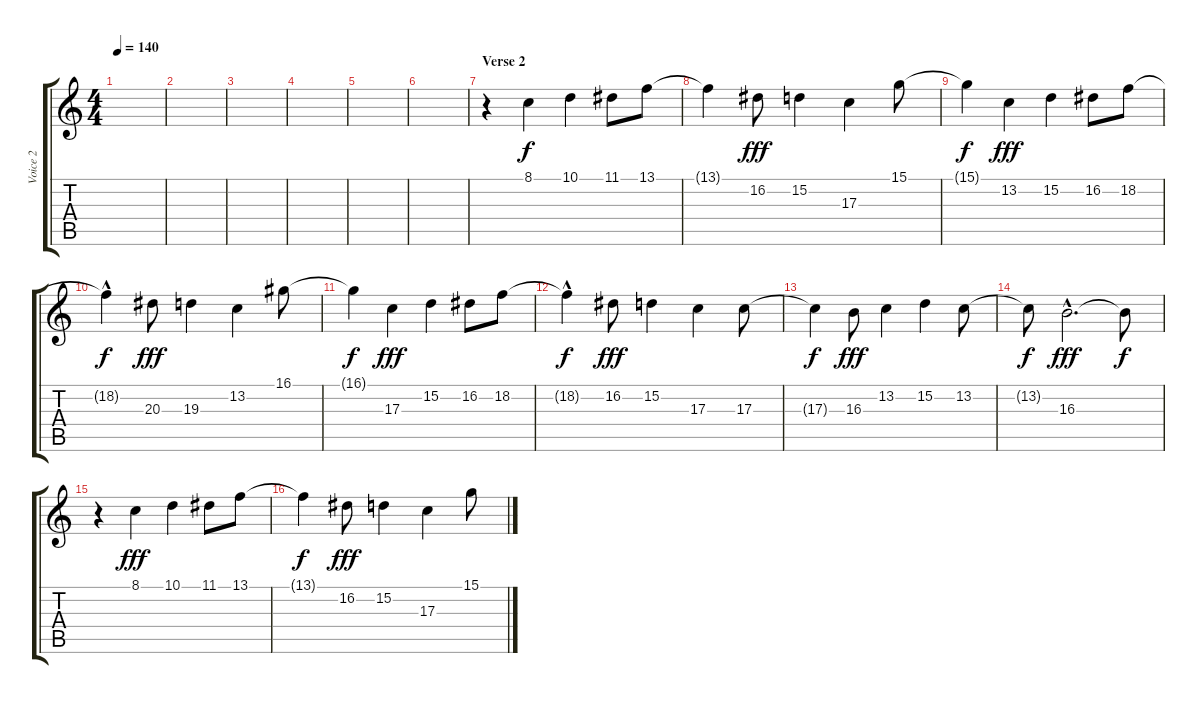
\track ("Voice 2" "Voice 2") {instrument synthstrings1}
\staff {score tabs}
\tuning (E4 B3 G3 D3 A2 E2) {hide}
\ts (4 4)
\tempo 140
\clef g2
\ks c
|
|
|
|
|
|
\section ("" "Verse 2")
r.4 8.1.4 10.1.4 11.1.8 13.1.8 |
13.1{t}.4{dy f} 16.2.8{dy fff} 15.2.4 17.3.4 15.1.8 |
15.1{t}.4{dy f} 13.2.4{dy fff} 15.2.4 16.2.8 18.2.8 |
18.2{hac t}.4{dy f} 20.3.8{dy fff} 19.3.4 13.2.4 16.1.8 |
16.1{t}.4{dy f} 17.3.4{dy fff} 15.2.4 16.2.8 18.2.8 |
18.2{hac t}.4{dy f} 16.2.8{dy fff} 15.2.4 17.3.4 17.3.8 |
17.3{t}.4{dy f} 16.3.8{dy fff} 13.2.4 15.2.4 13.2.8 |
13.2{t}.8{dy f} 16.3{hac}.2{d dy fff} 16.3{t}.8{dy f} |
r.4 8.1.4{dy fff} 10.1.4 11.1.8 13.1.8 |
13.1{t}.4{dy f} 16.2.8{dy fff} 15.2.4 17.3.4 15.1.8
